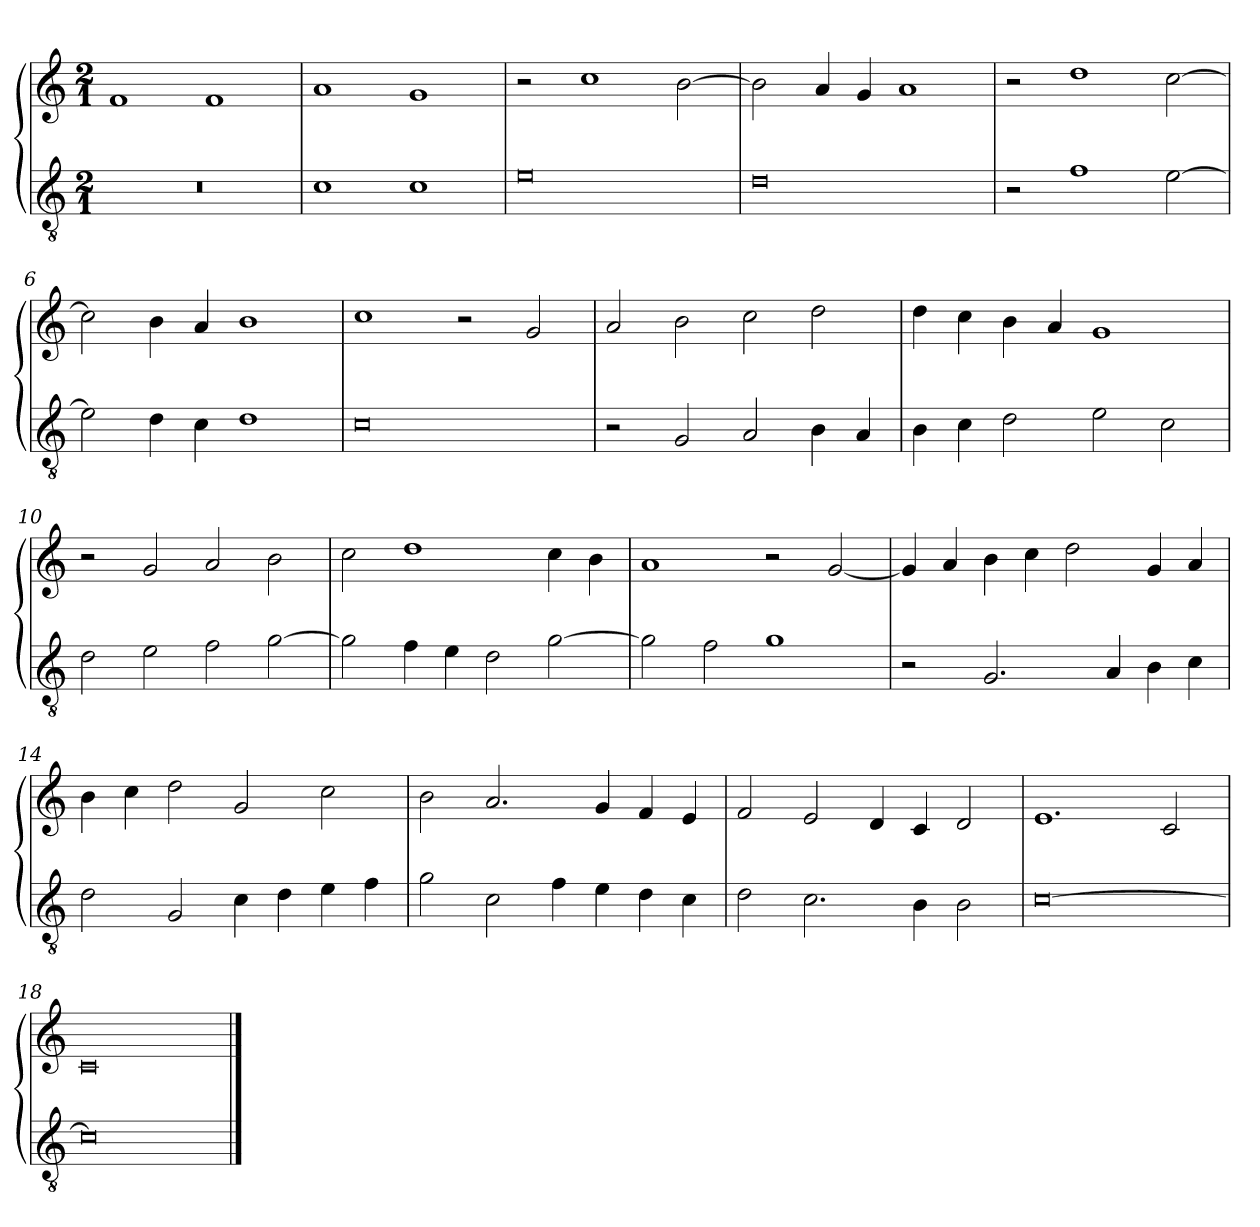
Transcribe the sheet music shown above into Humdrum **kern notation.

**kern	**kern
*part2	*part1
*staff2	*staff1
*clefGv2	*clefG2
*k[]	*k[]
*M2/1	*M2/1
=1	=1
0r	1f
.	1f
=2	=2
1c	1a
1c	1g
=3	=3
0e	2r
.	1cc
.	[2b
=4	=4
0d	2b]
.	4a
.	4g
.	1a
=5	=5
2r	2r
1f	1dd
[2e	[2cc
=6	=6
2e]	2cc]
4d	4b
4c	4a
1d	1b
=7	=7
0c	1cc
.	2r
.	2g
=8	=8
2r	2a
2G	2b
2A	2cc
4B	2dd
4A	.
=9	=9
4B	4dd
4c	4cc
2d	4b
.	4a
2e	1g
2c	.
=10	=10
2d	2r
2e	2g
2f	2a
[2g	2b
=11	=11
2g]	2cc
4f	1dd
4e	.
2d	.
[2g	4cc
.	4b
=12	=12
2g]	1a
2f	.
1g	2r
.	[2g
=13	=13
2r	4g]
.	4a
2.G	4b
.	4cc
.	2dd
4A	.
4B	4g
4c	4a
=14	=14
2d	4b
.	4cc
2G	2dd
4c	2g
4d	.
4e	2cc
4f	.
=15	=15
2g	2b
2c	2.a
4f	.
4e	4g
4d	4f
4c	4e
=16	=16
2d	2f
2.c	2e
.	4d
4B	4c
2B	2d
=17	=17
[0c	1.e
.	2c
=18	=18
0c]	0c
==	==
*-	*-
